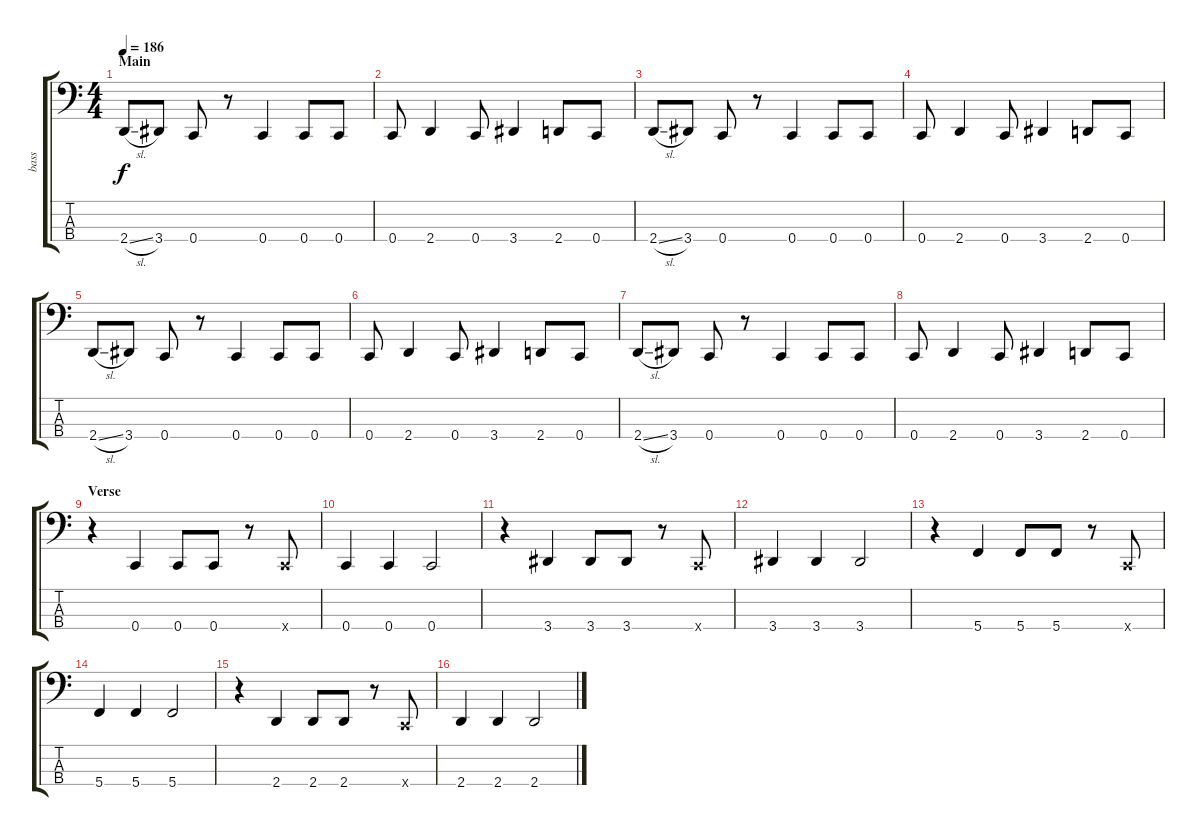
\track ("bass" "bass") {instrument electricbasspick}
\staff {score tabs}
\tuning (F2 C2 G1 C1) {hide}
\ts (4 4)
\section ("" "Main")
\tempo 186
\clef f4
\ks c
2.4{sl}.8{dy f} 3.4.8 0.4.8 r.8 0.4.4 0.4.8 0.4.8 |
0.4.8 2.4.4 0.4.8 3.4.4 2.4.8 0.4.8 |
2.4{sl}.8 3.4.8 0.4.8 r.8 0.4.4 0.4.8 0.4.8 |
0.4.8 2.4.4 0.4.8 3.4.4 2.4.8 0.4.8 |
2.4{sl}.8 3.4.8 0.4.8 r.8 0.4.4 0.4.8 0.4.8 |
0.4.8 2.4.4 0.4.8 3.4.4 2.4.8 0.4.8 |
2.4{sl}.8 3.4.8 0.4.8 r.8 0.4.4 0.4.8 0.4.8 |
0.4.8 2.4.4 0.4.8 3.4.4 2.4.8 0.4.8 |
\section ("" "Verse")
r.4 0.4.4 0.4.8 0.4.8 r.8 0.4{x}.8 |
0.4.4 0.4.4 0.4.2 |
r.4 3.4.4 3.4.8 3.4.8 r.8 0.4{x}.8 |
3.4.4 3.4.4 3.4.2 |
r.4 5.4.4 5.4.8 5.4.8 r.8 0.4{x}.8 |
5.4.4 5.4.4 5.4.2 |
r.4 2.4.4 2.4.8 2.4.8 r.8 0.4{x}.8 |
2.4.4 2.4.4 2.4{sl}.2
